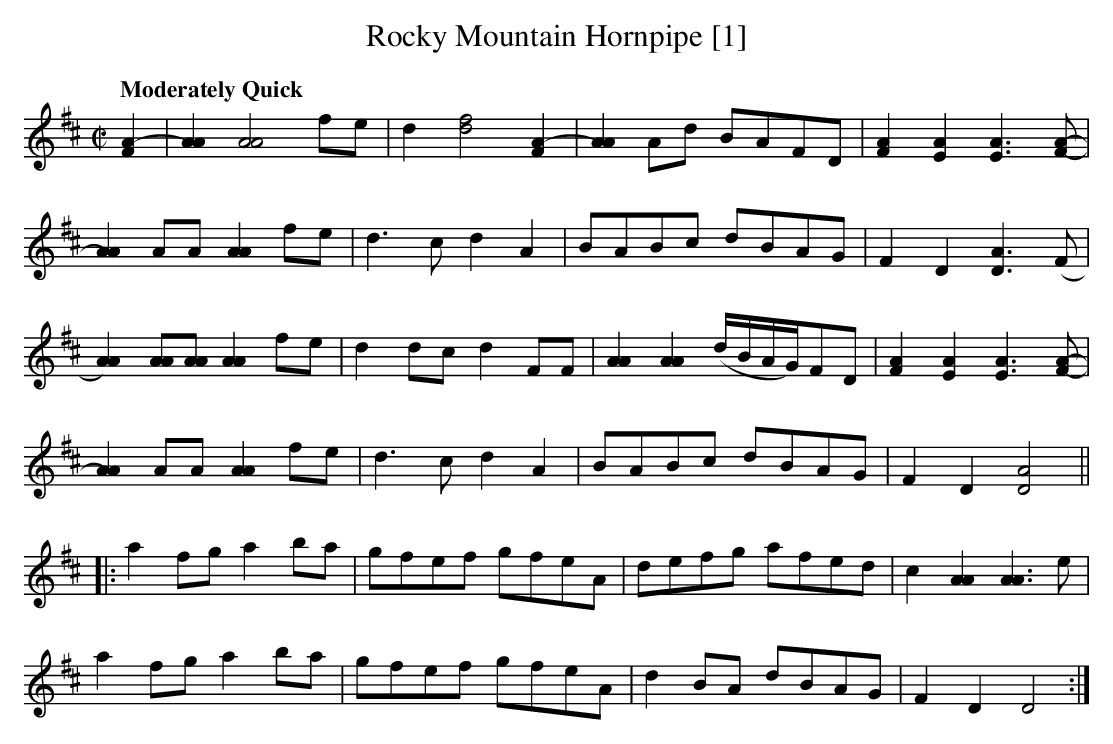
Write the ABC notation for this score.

X:1
T:Rocky Mountain Hornpipe [1]
M:C|
L:1/8
Q:"Moderately Quick"
K:D
[F2A2]-|[A2A2][A4A4] fe|d2 [d4f4][F2A2]-|[A2A2] Ad BAFD|[F2A2][E2A2][E3A3][FA]-|
[A2A2] AA [A2A2]fe|d3c d2 A2|BABc dBAG|F2 D2[D3A3](F|
[A2A2]) [AA][AA] [A2A2]fe|d2dc d2FF|[A2A2][A2A2] (d/B/A/G/)FD|[F2A2][E2A2][E3A3][FA]-|
[A2A2] AA [A2A2]fe|d3c d2 A2|BABc dBAG|F2 D2[D4A4]||
|:a2fg a2 ba|gfef gfeA|defg afed|c2[A2A2][A3A3]e|
a2fga2 ba|gfef gfeA|d2 B-A  dBAG |F2D2D4:|
